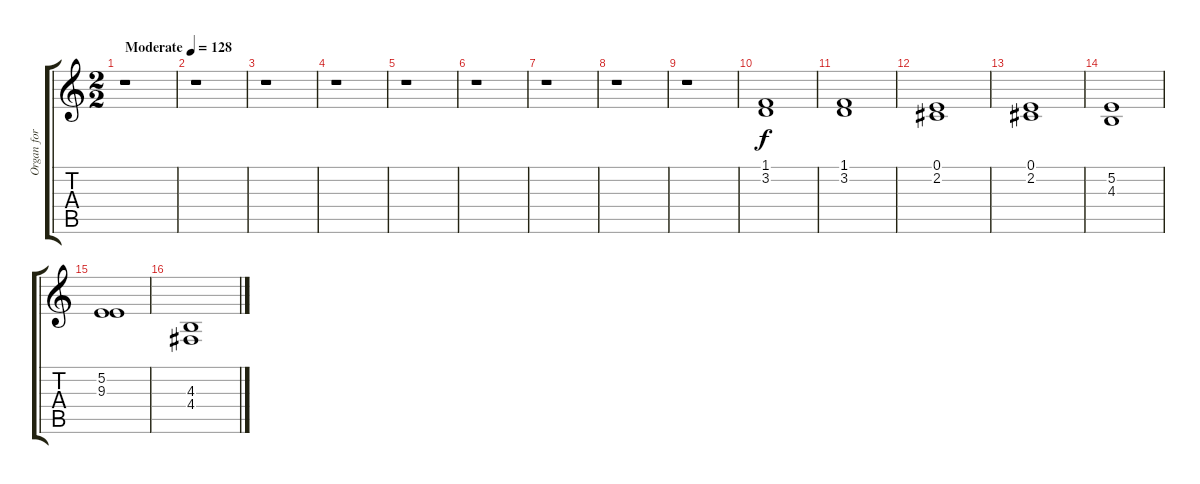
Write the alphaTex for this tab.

\track ("Organ for Interlude" "Organ for ") {instrument churchorgan}
\staff {score tabs}
\tuning (E4 B3 G3 D3 A2 D2) {hide}
\ts (2 2)
\tempo (128 "Moderate")
\clef g2
\ks c
r.1{dy f instrument churchorgan} |
r.1 |
r.1 |
r.1 |
r.1 |
r.1 |
r.1 |
r.1 |
r.1 |
(1.1 3.2).1 |
(1.1 3.2).1 |
(0.1 2.2).1 |
(0.1 2.2).1 |
(5.2 4.3).1 |
(5.2 9.3).1 |
(4.3 4.4).1
